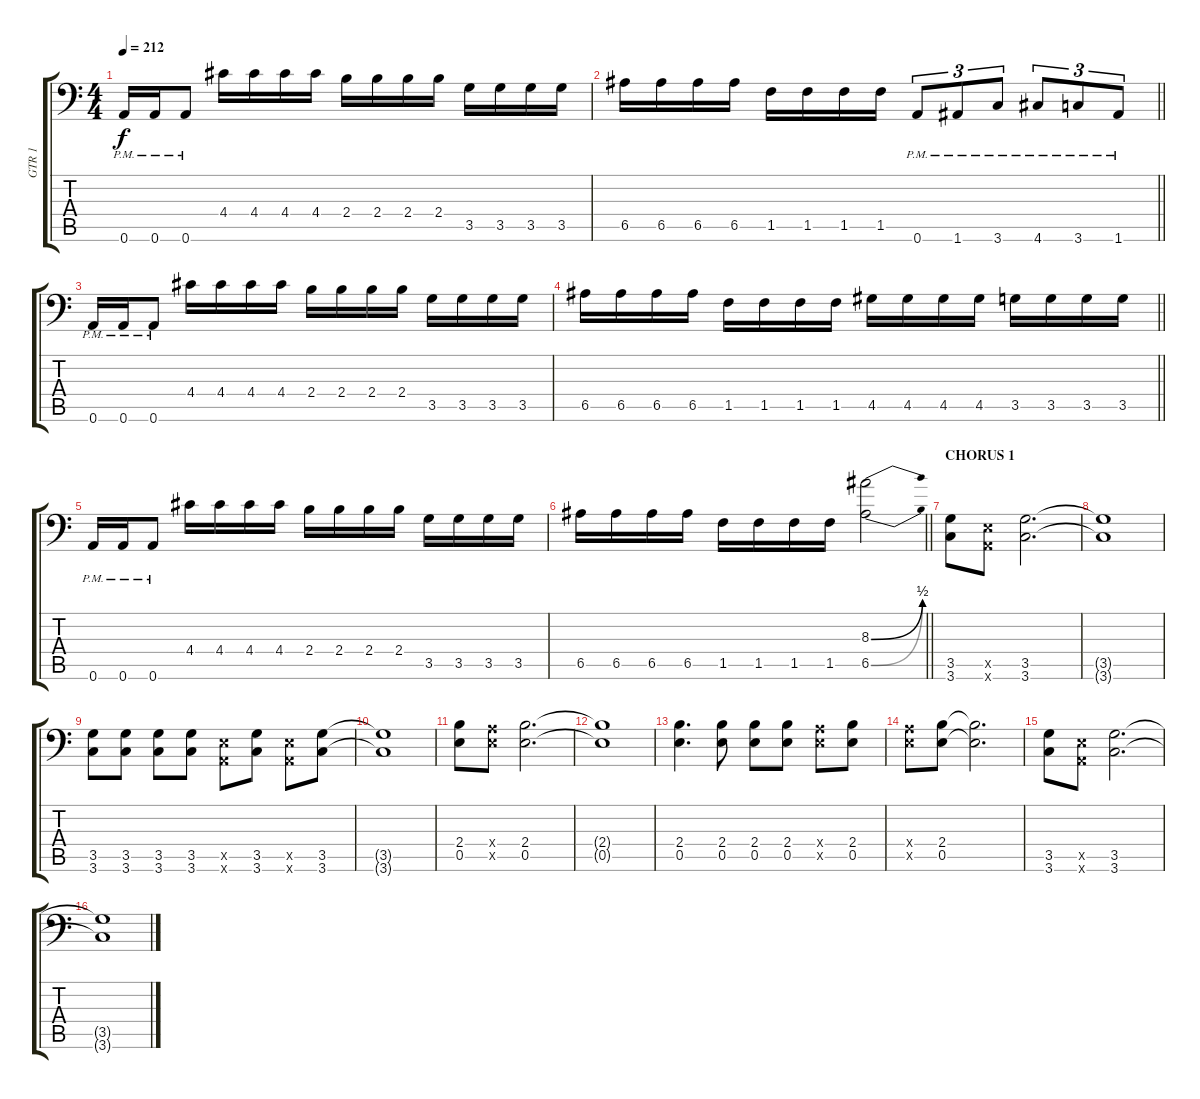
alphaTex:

\track ("GTR 1" "GTR 1") {instrument distortionguitar}
\staff {score tabs}
\tuning (B3 Gb3 D3 A2 E2 A1) {hide}
\ts (4 4)
\tempo 212
\clef f4
\ks c
0.6{pm}.16{dy f} 0.6{pm}.16 0.6{pm}.8 4.4.16 4.4.16 4.4.16 4.4.16 2.4.16 2.4.16 2.4.16 2.4.16 3.5.16 3.5.16 3.5.16 3.5.16 |
\barLineRight lightlight
6.5.16 6.5.16 6.5.16 6.5.16 1.5.16 1.5.16 1.5.16 1.5.16 0.6{pm}.8{tu (3 2)} 1.6{pm}.8{tu (3 2)} 3.6{pm}.8{tu (3 2)} 4.6{pm}.8{tu (3 2)} 3.6{pm}.8{tu (3 2)} 1.6{pm}.8{tu (3 2)} |
0.6{pm}.16 0.6{pm}.16 0.6{pm}.8 4.4.16 4.4.16 4.4.16 4.4.16 2.4.16 2.4.16 2.4.16 2.4.16 3.5.16 3.5.16 3.5.16 3.5.16 |
\barLineRight lightlight
6.5.16 6.5.16 6.5.16 6.5.16 1.5.16 1.5.16 1.5.16 1.5.16 4.5.16 4.5.16 4.5.16 4.5.16 3.5.16 3.5.16 3.5.16 3.5.16 |
0.6{pm}.16 0.6{pm}.16 0.6{pm}.8 4.4.16 4.4.16 4.4.16 4.4.16 2.4.16 2.4.16 2.4.16 2.4.16 3.5.16 3.5.16 3.5.16 3.5.16 |
\barLineRight lightlight
6.5.16 6.5.16 6.5.16 6.5.16 1.5.16 1.5.16 1.5.16 1.5.16 (8.3{be (bend 0 0 60 2)} 6.5{be (bend 0 0 60 2)}).2 |
\section ("" "CHORUS 1")
(3.5 3.6).8 (0.5{x} 0.6{x}).8 (3.5 3.6).2{d} |
(3.5{t} 3.6{t}).1 |
(3.5 3.6).8 (3.5 3.6).8 (3.5 3.6).8 (3.5 3.6).8 (0.5{x} 0.6{x}).8 (3.5 3.6).8 (0.5{x} 0.6{x}).8 (3.5 3.6).8 |
(3.5{t} 3.6{t}).1 |
(2.4 0.5).8 (0.4{x} 0.5{x}).8 (2.4 0.5).2{d} |
(2.4{t} 0.5{t}).1 |
(2.4 0.5).4{d} (2.4 0.5).8 (2.4 0.5).8 (2.4 0.5).8 (0.4{x} 0.5{x}).8 (2.4 0.5).8 |
(0.4{x} 0.5{x}).8 (2.4 0.5).8 (2.4{t} 0.5{t}).2{d} |
(3.5 3.6).8 (0.5{x} 0.6{x}).8 (3.5 3.6).2{d} |
(3.5{t} 3.6{t}).1
